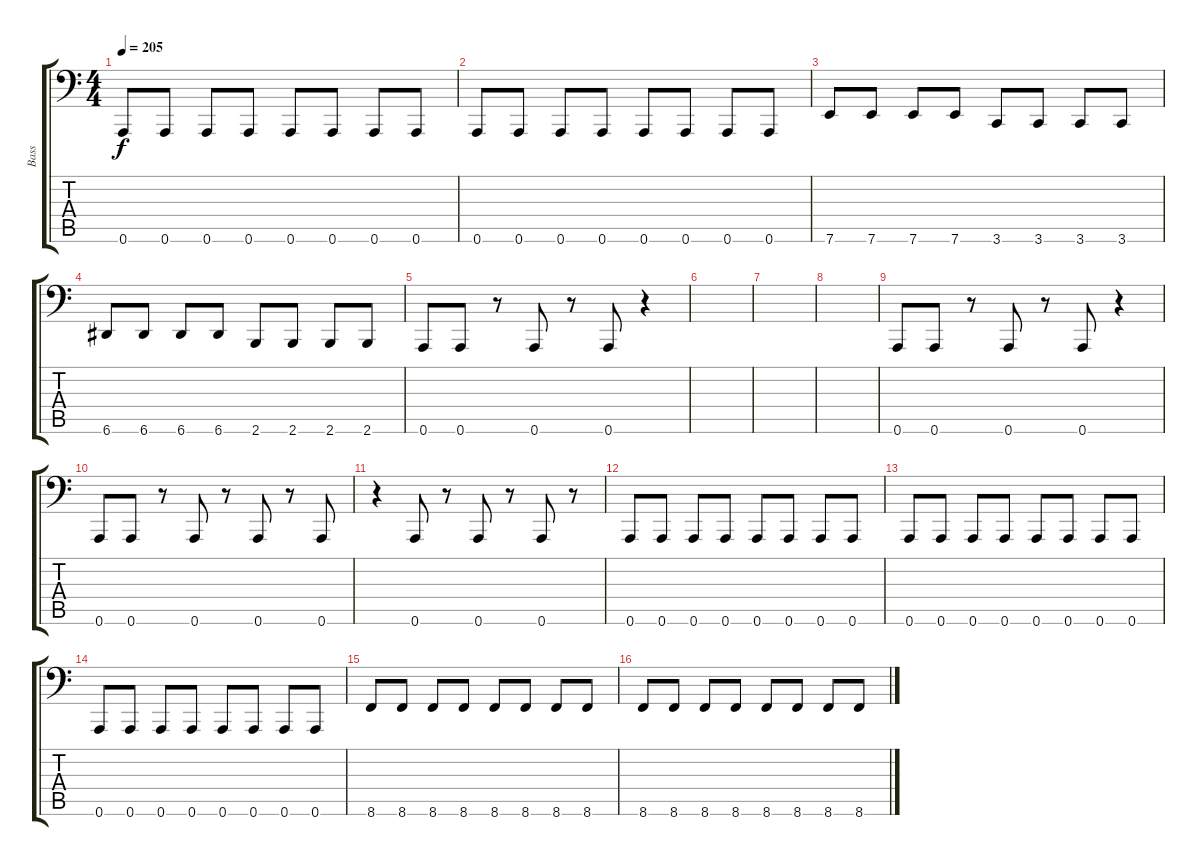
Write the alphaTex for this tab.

\track ("Bass" "Bass") {instrument electricbasspick}
\staff {score tabs}
\tuning (B2 Gb2 D2 A1 E1 A0) {hide}
\ts (4 4)
\tempo 205
\clef f4
\ks c
0.6.8{dy f} 0.6.8 0.6.8 0.6.8 0.6.8 0.6.8 0.6.8 0.6.8 |
0.6.8 0.6.8 0.6.8 0.6.8 0.6.8 0.6.8 0.6.8 0.6.8 |
7.6.8 7.6.8 7.6.8 7.6.8 3.6.8 3.6.8 3.6.8 3.6.8 |
6.6.8 6.6.8 6.6.8 6.6.8 2.6.8 2.6.8 2.6.8 2.6.8 |
0.6.8 0.6.8 r.8 0.6.8 r.8 0.6.8 r.4 |
|
|
|
0.6.8 0.6.8 r.8 0.6.8 r.8 0.6.8 r.4 |
0.6.8 0.6.8 r.8 0.6.8 r.8 0.6.8 r.8 0.6.8 |
r.4 0.6.8 r.8 0.6.8 r.8 0.6.8 r.8 |
0.6.8 0.6.8 0.6.8 0.6.8 0.6.8 0.6.8 0.6.8 0.6.8 |
0.6.8 0.6.8 0.6.8 0.6.8 0.6.8 0.6.8 0.6.8 0.6.8 |
0.6.8 0.6.8 0.6.8 0.6.8 0.6.8 0.6.8 0.6.8 0.6.8 |
8.6.8 8.6.8 8.6.8 8.6.8 8.6.8 8.6.8 8.6.8 8.6.8 |
8.6.8 8.6.8 8.6.8 8.6.8 8.6.8 8.6.8 8.6.8 8.6.8
